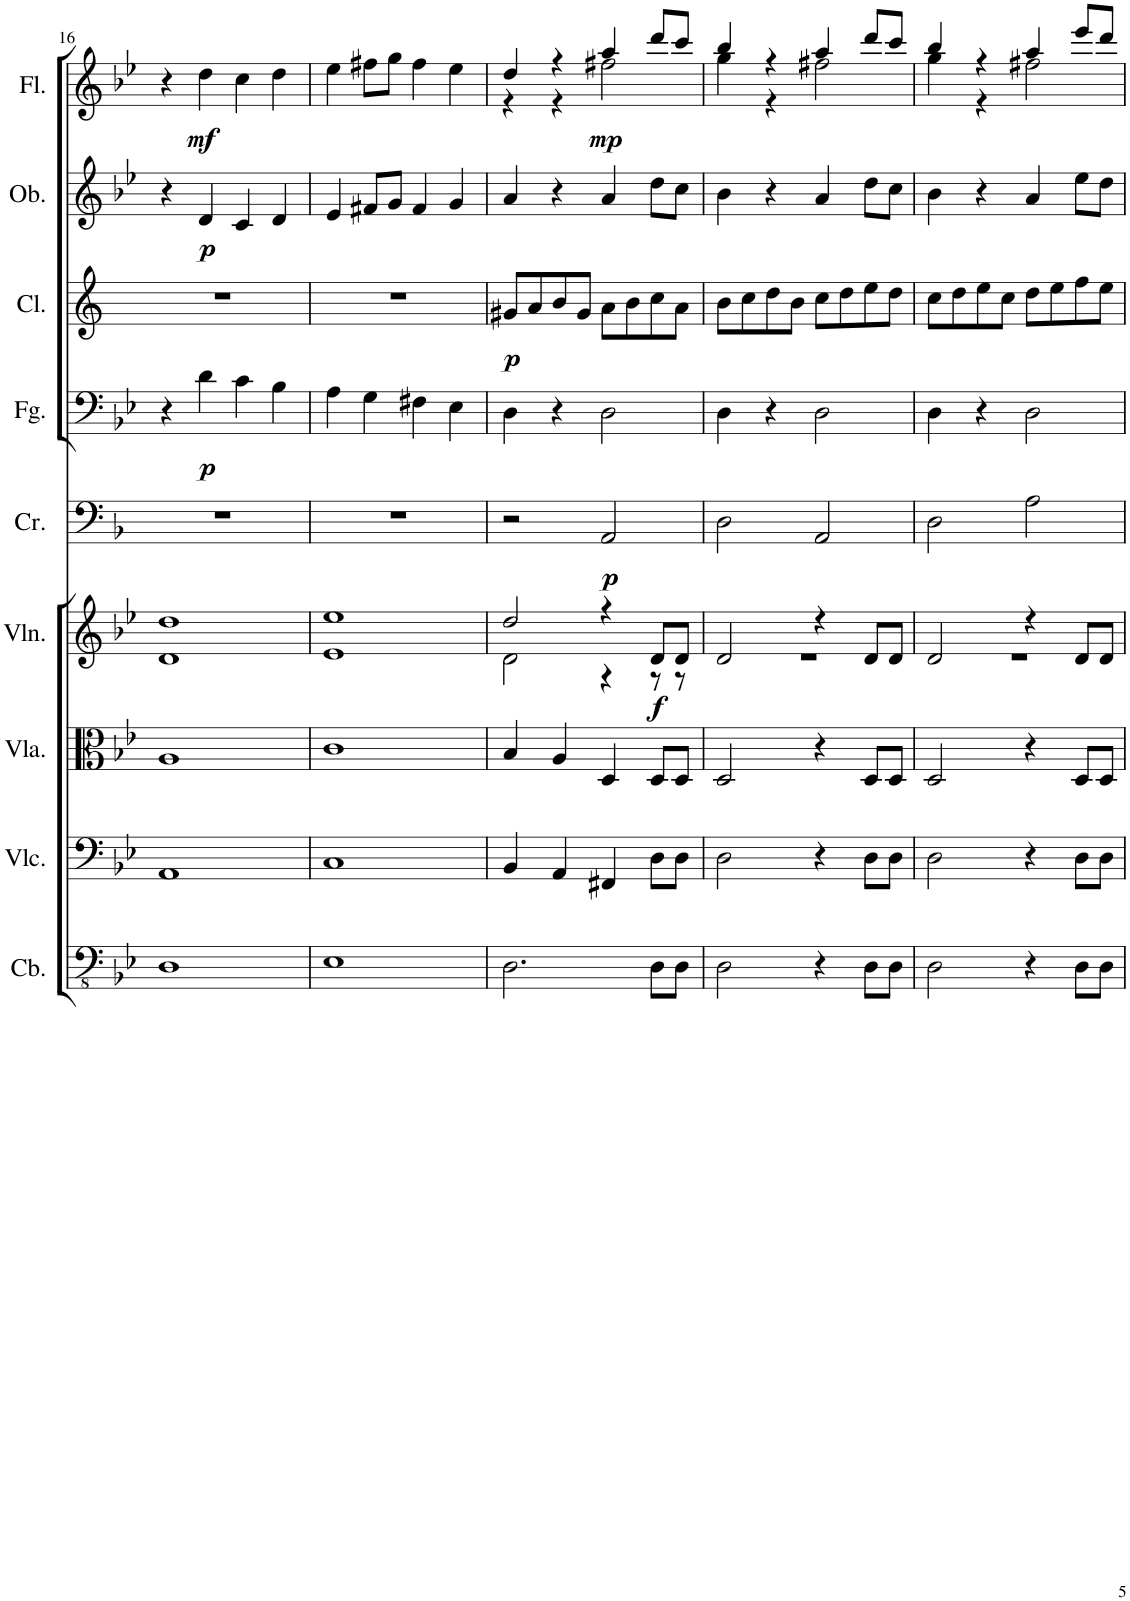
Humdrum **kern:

**kern	**kern	**kern	**kern	**dynam	**kern	**dynam	**kern	**dynam	**kern	**dynam	**kern	**dynam	**kern	**dynam
*part9	*part8	*part7	*part6	*part6	*part5	*part5	*part4	*part4	*part3	*part3	*part2	*part2	*part1	*part1
*staff9	*staff8	*staff7	*staff6	*staff6	*staff5	*staff5	*staff4	*staff4	*staff3	*staff3	*staff2	*staff2	*staff1	*staff1
*I"Contrebasse	*I"Violoncello	*I"Viola	*I"Violino	*	*I"Corno in Fa	*	*I"Fagotto	*	*I"Clarinetto Soprano in Sib	*	*I"Oboe	*	*I"Flauto in Do	*
*I'Cb.	*I'Vlc.	*I'Vla.	*I'Vln.	*	*I'Cr.	*	*I'Fg.	*	*I'Cl.	*	*I'Ob.	*	*I'Fl.	*
!!LO:PB:g=z
*clefFv4	*clefF4	*clefC3	*clefG2	*	*clefF4	*	*clefF4	*	*clefG2	*	*clefG2	*	*clefG2	*
*Trd7c12	*	*	*	*	*Trd4c7	*	*	*	*Trd1c2	*	*	*	*	*
*k[b-e-]	*k[b-e-]	*k[b-e-]	*k[b-e-]	*	*k[b-]	*	*k[b-e-]	*	*k[]	*	*k[b-e-]	*	*k[b-e-]	*
*M2/2	*M2/2	*M2/2	*M2/2	*	*M2/2	*	*M2/2	*	*M2/2	*	*M2/2	*	*M2/2	*
=16	=16	=16	=16	=16	=16	=16	=16	=16	=16	=16	=16	=16	=16	=16
*	*	*	*^	*	*	*	*	*	*	*	*	*	*	*
1DD	1AA	1A	1dd	1d	.	1r	.	4r	.	1r	.	4r	.	4r	.
!	!	!	!	!	!	!	!	!	!LO:DY:b	!	!	!	!LO:DY:b	!	!LO:DY:b
.	.	.	.	.	.	.	.	4d\	p	.	.	4d/	p	4dd\	mf
.	.	.	.	.	.	.	.	4c\	.	.	.	4c/	.	4cc\	.
.	.	.	.	.	.	.	.	4B-\	.	.	.	4d/	.	4dd\	.
=17	=17	=17	=17	=17	=17	=17	=17	=17	=17	=17	=17	=17	=17	=17	=17
1EE-	1C	1c	1ee-	1e-	.	1r	.	4A\	.	1r	.	4e-/	.	4ee-\	.
.	.	.	.	.	.	.	.	4G\	.	.	.	8f#X/L	.	8ff#X\L	.
.	.	.	.	.	.	.	.	.	.	.	.	8g/J	.	8gg\J	.
.	.	.	.	.	.	.	.	4F#X\	.	.	.	4f#/	.	4ff#\	.
.	.	.	.	.	.	.	.	4E-\	.	.	.	4g/	.	4ee-\	.
=18	=18	=18	=18	=18	=18	=18	=18	=18	=18	=18	=18	=18	=18	=18	=18
*	*	*	*	*	*	*	*	*	*	*	*	*	*	*^	*
!	!	!	!	!	!	!	!	!	!	!	!LO:DY:b	!	!	!	!	!
2.DD\	4BB-/	4B-/	2dd/	2d\	.	2r	.	4D\	.	8g#X/L	p	4a/	.	4dd/	4r	.
.	.	.	.	.	.	.	.	.	.	8a/	.	.	.	.	.	.
.	4AA/	4A/	.	.	.	.	.	4r	.	8b/	.	4r	.	4r	4r	.
.	.	.	.	.	.	.	.	.	.	8g#/J	.	.	.	.	.	.
!	!	!	!	!	!	!	!LO:DY:b	!	!	!	!	!	!	!	!	!LO:DY:b
.	4FF#X/	4D/	4r	4r	.	2AA/	p	2D\	.	8a\L	.	4a/	.	4aa/	2ff#X\	mp
.	.	.	.	.	.	.	.	.	.	8b\	.	.	.	.	.	.
!	!	!	!	!	!LO:DY:b	!	!	!	!	!	!	!	!	!	!	!
8DD\L	8D\L	8D/L	8d/L	8r	f	.	.	.	.	8cc\	.	8dd\L	.	8ddd/L	.	.
8DD\J	8D\J	8D/J	8d/J	8r	.	.	.	.	.	8a\J	.	8cc\J	.	8ccc/J	.	.
=19	=19	=19	=19	=19	=19	=19	=19	=19	=19	=19	=19	=19	=19	=19	=19	=19
2DD\	2D\	2D/	2d/	1r	.	2D\	.	4D\	.	8b\L	.	4b-\	.	4bb-/	4gg\	.
.	.	.	.	.	.	.	.	.	.	8cc\	.	.	.	.	.	.
.	.	.	.	.	.	.	.	4r	.	8dd\	.	4r	.	4r	4r	.
.	.	.	.	.	.	.	.	.	.	8b\J	.	.	.	.	.	.
4r	4r	4r	4r	.	.	2AA/	.	2D\	.	8cc\L	.	4a/	.	4aa/	2ff#X\	.
.	.	.	.	.	.	.	.	.	.	8dd\	.	.	.	.	.	.
8DD\L	8D\L	8D/L	8d/L	.	.	.	.	.	.	8ee\	.	8dd\L	.	8ddd/L	.	.
8DD\J	8D\J	8D/J	8d/J	.	.	.	.	.	.	8dd\J	.	8cc\J	.	8ccc/J	.	.
=20	=20	=20	=20	=20	=20	=20	=20	=20	=20	=20	=20	=20	=20	=20	=20	=20
2DD\	2D\	2D/	2d/	1r	.	2D\	.	4D\	.	8cc\L	.	4b-\	.	4bb-/	4gg\	.
.	.	.	.	.	.	.	.	.	.	8dd\	.	.	.	.	.	.
.	.	.	.	.	.	.	.	4r	.	8ee\	.	4r	.	4r	4r	.
.	.	.	.	.	.	.	.	.	.	8cc\J	.	.	.	.	.	.
4r	4r	4r	4r	.	.	2A\	.	2D\	.	8dd\L	.	4a/	.	4aa/	2ff#X\	.
.	.	.	.	.	.	.	.	.	.	8ee\	.	.	.	.	.	.
8DD\L	8D\L	8D/L	8d/L	.	.	.	.	.	.	8ff\	.	8ee-\L	.	8eee-/L	.	.
8DD\J	8D\J	8D/J	8d/J	.	.	.	.	.	.	8ee\J	.	8dd\J	.	8ddd/J	.	.
*	*	*	*v	*v	*	*	*	*	*	*	*	*	*	*v	*v	*
=	=	=	=	=	=	=	=	=	=	=	=	=	=	=
*-	*-	*-	*-	*-	*-	*-	*-	*-	*-	*-	*-	*-	*-	*-
